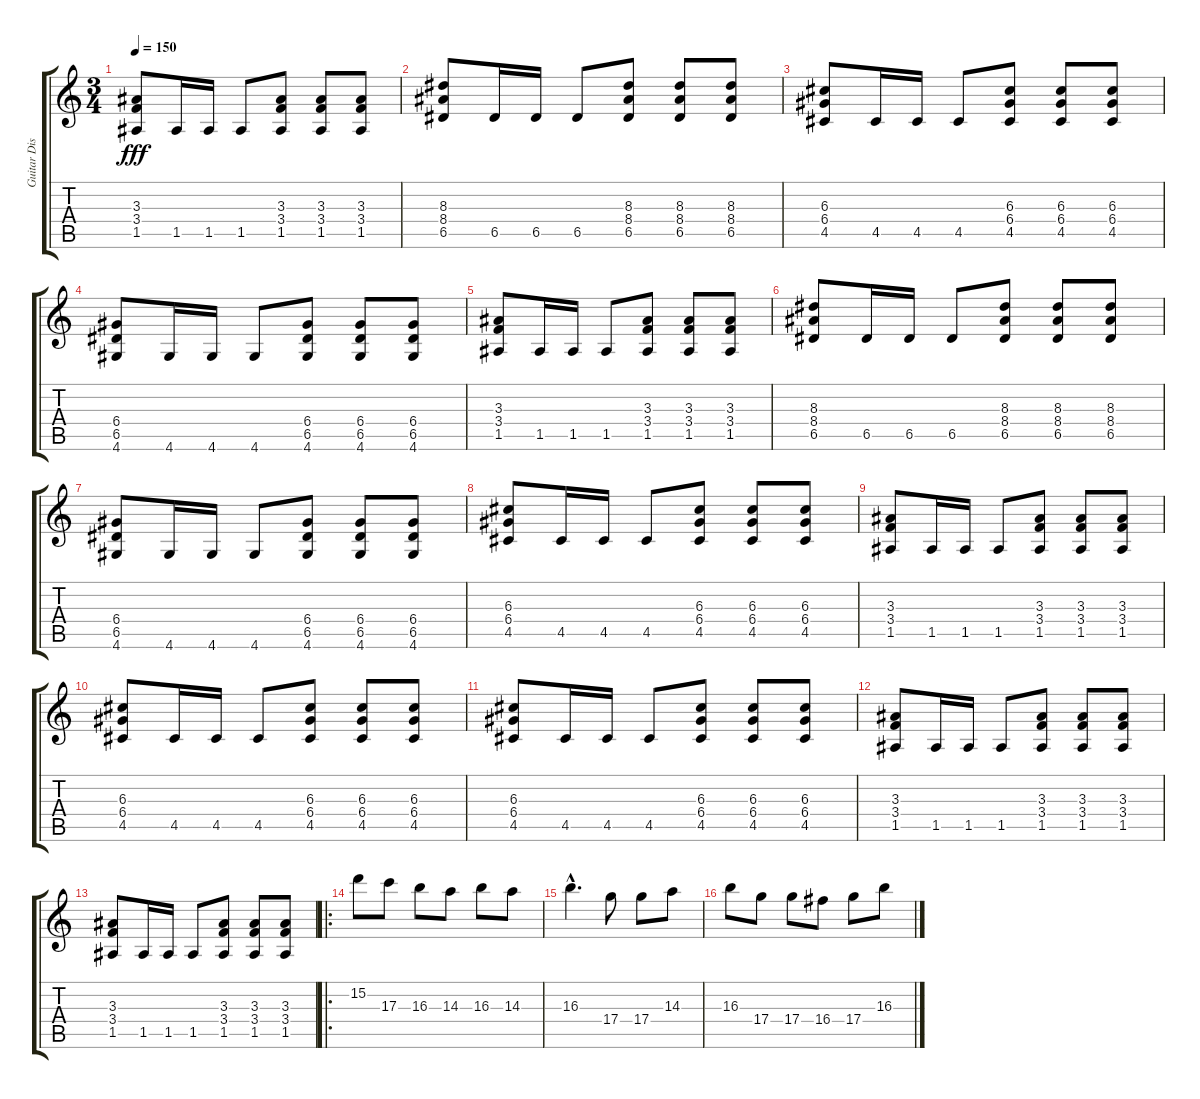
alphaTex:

\track ("Guitar Distortion 1" "Guitar Dis") {instrument distortionguitar}
\staff {score tabs}
\tuning (E4 B3 G3 D3 A2 E2) {hide}
\ts (3 4)
\tempo 150
\clef g2
\ks c
(3.3 3.4 1.5).8{dy fff} 1.5.16 1.5.16 1.5.8 (3.3 3.4 1.5).8 (3.3 3.4 1.5).8 (3.3 3.4 1.5).8 |
(8.3 8.4 6.5).8 6.5.16 6.5.16 6.5.8 (8.3 8.4 6.5).8 (8.3 8.4 6.5).8 (8.3 8.4 6.5).8 |
(6.3 6.4 4.5).8 4.5.16 4.5.16 4.5.8 (6.3 6.4 4.5).8 (6.3 6.4 4.5).8 (6.3 6.4 4.5).8 |
(6.4 6.5 4.6).8 4.6.16 4.6.16 4.6.8 (6.4 6.5 4.6).8 (6.4 6.5 4.6).8 (6.4 6.5 4.6).8 |
(3.3 3.4 1.5).8 1.5.16 1.5.16 1.5.8 (3.3 3.4 1.5).8 (3.3 3.4 1.5).8 (3.3 3.4 1.5).8 |
(8.3 8.4 6.5).8 6.5.16 6.5.16 6.5.8 (8.3 8.4 6.5).8 (8.3 8.4 6.5).8 (8.3 8.4 6.5).8 |
(6.4 6.5 4.6).8 4.6.16 4.6.16 4.6.8 (6.4 6.5 4.6).8 (6.4 6.5 4.6).8 (6.4 6.5 4.6).8 |
(6.3 6.4 4.5).8 4.5.16 4.5.16 4.5.8 (6.3 6.4 4.5).8 (6.3 6.4 4.5).8 (6.3 6.4 4.5).8 |
(3.3 3.4 1.5).8 1.5.16 1.5.16 1.5.8 (3.3 3.4 1.5).8 (3.3 3.4 1.5).8 (3.3 3.4 1.5).8 |
(6.3 6.4 4.5).8 4.5.16 4.5.16 4.5.8 (6.3 6.4 4.5).8 (6.3 6.4 4.5).8 (6.3 6.4 4.5).8 |
(6.3 6.4 4.5).8 4.5.16 4.5.16 4.5.8 (6.3 6.4 4.5).8 (6.3 6.4 4.5).8 (6.3 6.4 4.5).8 |
(3.3 3.4 1.5).8 1.5.16 1.5.16 1.5.8 (3.3 3.4 1.5).8 (3.3 3.4 1.5).8 (3.3 3.4 1.5).8 |
(3.3 3.4 1.5).8 1.5.16 1.5.16 1.5.8 (3.3 3.4 1.5).8 (3.3 3.4 1.5).8 (3.3 3.4 1.5).8 |
\ro
15.2.8 17.3.8 16.3.8 14.3.8 16.3.8 14.3.8 |
16.3{hac}.4{d} 17.4.8 17.4.8 14.3.8 |
16.3.8 17.4.8 17.4.8 16.4.8 17.4.8 16.3.8
